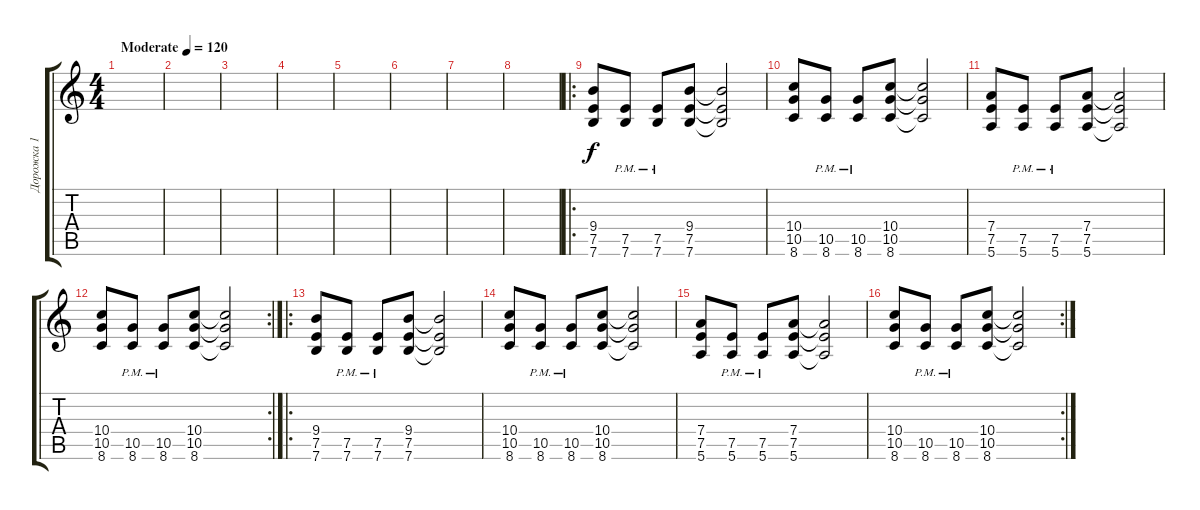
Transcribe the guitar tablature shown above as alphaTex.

\track ("Дорожка 1" "Дорожка 1") {instrument overdrivenguitar}
\staff {score tabs}
\tuning (E4 B3 G3 D3 A2 E2) {hide}
\ts (4 4)
\tempo (120 "Moderate")
\clef g2
\ks c
|
|
|
|
|
|
|
|
\ro
(9.4 7.5 7.6).8 (7.5{pm} 7.6{pm}).8 (7.5{pm} 7.6{pm}).8 (9.4 7.5 7.6).8 (9.4{t} 7.5{t} 7.6{t}).2 |
(10.4 10.5 8.6).8 (10.5{pm} 8.6{pm}).8 (10.5{pm} 8.6{pm}).8 (10.4 10.5 8.6).8 (10.4{t} 10.5{t} 8.6{t}).2 |
(7.4 7.5 5.6).8 (7.5{pm} 5.6{pm}).8 (7.5{pm} 5.6{pm}).8 (7.4 7.5 5.6).8 (7.4{t} 7.5{t} 5.6{t}).2 |
\rc 2
(10.4 10.5 8.6).8 (10.5{pm} 8.6{pm}).8 (10.5{pm} 8.6{pm}).8 (10.4 10.5 8.6).8 (10.4{t} 10.5{t} 8.6{t}).2 |
\ro
(9.4 7.5 7.6).8 (7.5{pm} 7.6{pm}).8 (7.5{pm} 7.6{pm}).8 (9.4 7.5 7.6).8 (9.4{t} 7.5{t} 7.6{t}).2 |
(10.4 10.5 8.6).8 (10.5{pm} 8.6{pm}).8 (10.5{pm} 8.6{pm}).8 (10.4 10.5 8.6).8 (10.4{t} 10.5{t} 8.6{t}).2 |
(7.4 7.5 5.6).8 (7.5{pm} 5.6{pm}).8 (7.5{pm} 5.6{pm}).8 (7.4 7.5 5.6).8 (7.4{t} 7.5{t} 5.6{t}).2 |
\rc 2
(10.4 10.5 8.6).8 (10.5{pm} 8.6{pm}).8 (10.5{pm} 8.6{pm}).8 (10.4 10.5 8.6).8 (10.4{t} 10.5{t} 8.6{t}).2
